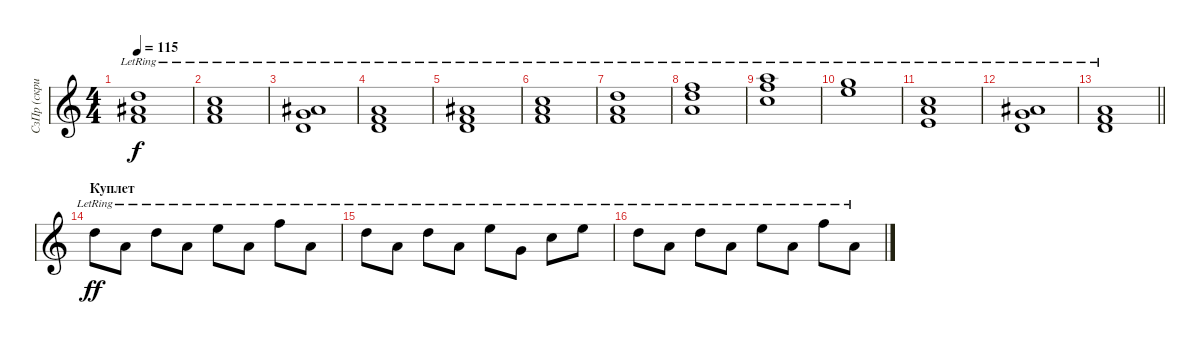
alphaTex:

\track ("СзПр (скрип)" "СзПр (скри") {instrument stringensemble1}
\staff {score}
\tuning (E4 B3 G3 D3 A2 E2) {hide}
\ts (4 4)
\tempo 115
\clef g2
\ks c
(1.1{lr} 11.2{lr} 19.3{lr}).1{dy f} |
(1.1{lr} 10.2{lr} 17.3{lr}).1 |
(3.1{lr} 11.2{lr} 7.3{lr}).1 |
(1.1{lr} 3.2{lr} 14.3{lr}).1 |
(6.1{lr} 6.2{lr} 7.3{lr}).1 |
(1.1{lr} 10.2{lr} 17.3{lr}).1 |
(10.1{lr} 6.2{lr} 14.3{lr}).1 |
(10.1{lr} 10.2{lr} 22.3{lr}).1 |
(13.1{lr} 22.2{lr} 17.3{lr}).1 |
(15.1{lr} 17.2{lr}).1 |
(5.1{lr} 5.2{lr} 17.3{lr}).1 |
(6.1{lr} 8.2{lr} 7.3{lr}).1 |
\barLineRight lightlight
(1.1{lr} 3.2{lr} 14.3{lr}).1 |
\section ("" "Куплет")
10.1{lr}.8{dy ff} 10.2{lr}.8 10.1{lr}.8 10.2{lr}.8 12.1{lr}.8 10.2{lr}.8 13.1{lr}.8 10.2{lr}.8 |
10.1{lr}.8 10.2{lr}.8 10.1{lr}.8 10.2{lr}.8 12.1{lr}.8 12.3{lr}.8 13.2{lr}.8 12.1{lr}.8 |
10.1{lr}.8 10.2{lr}.8 10.1{lr}.8 10.2{lr}.8 12.1{lr}.8 10.2{lr}.8 13.1{lr}.8 10.2{lr}.8
